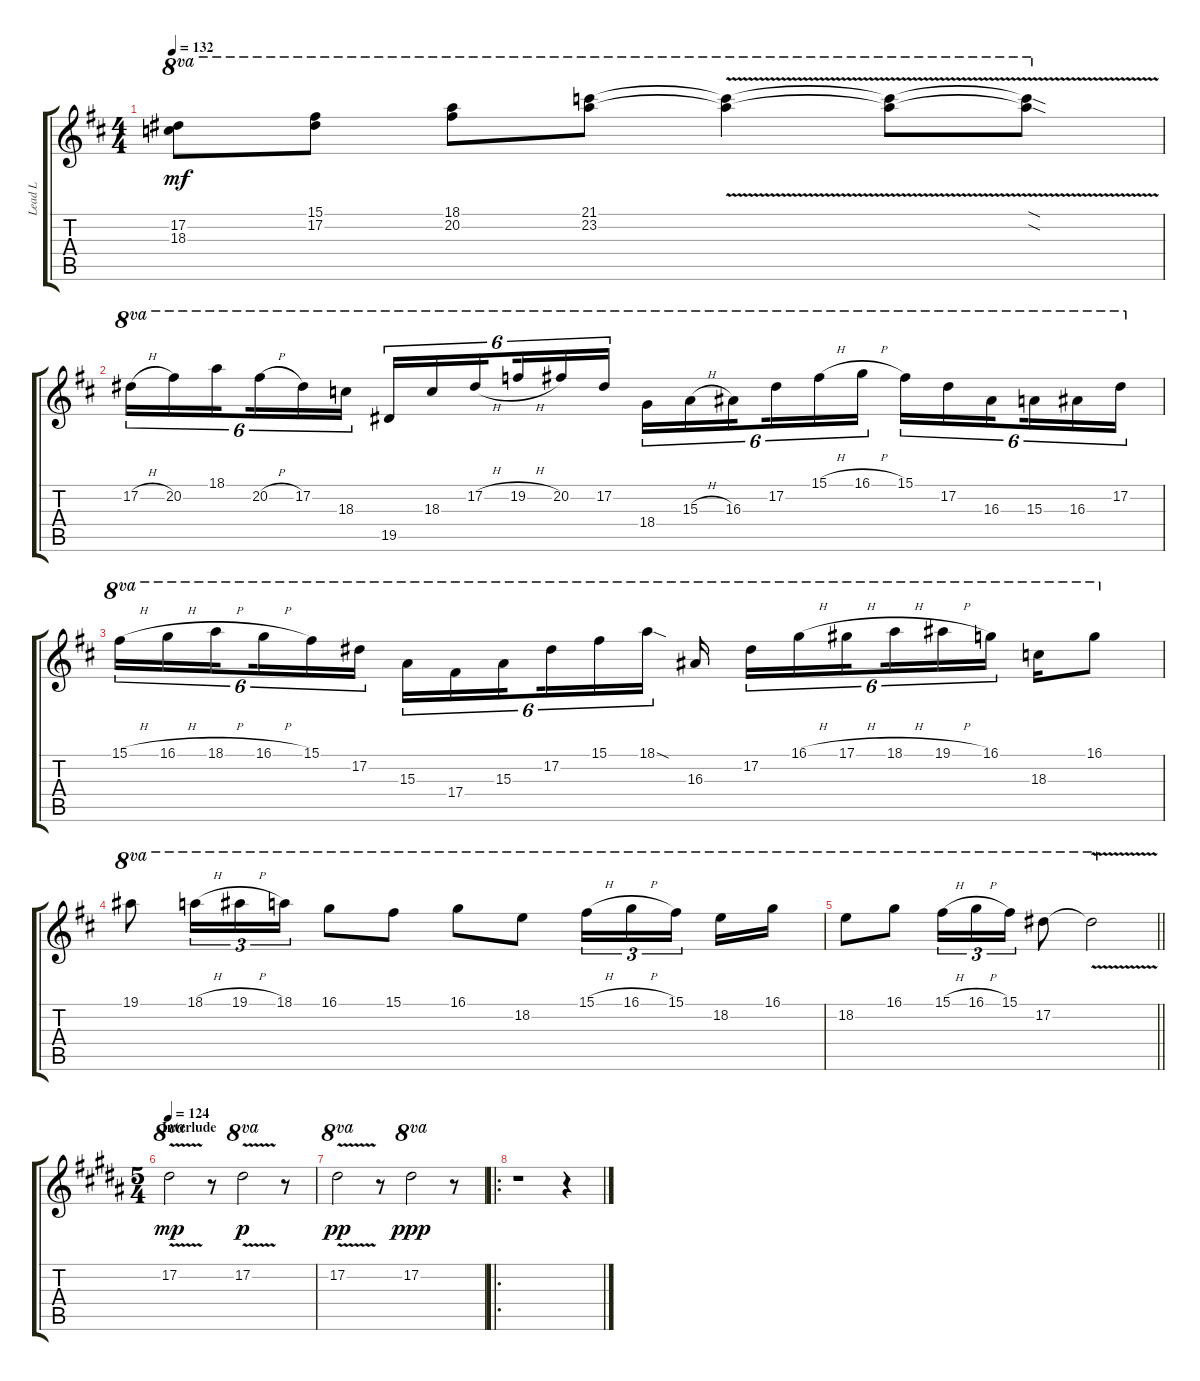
\track ("Lead L" "Lead L") {instrument distortionguitar}
\staff {score tabs}
\tuning (Eb4 Bb3 Gb3 Db3 Ab2 Eb2) {hide}
\ts (4 4)
\tempo 132
\clef g2
\ks d
(17.2 18.3).8{ot 8va dy mf} (15.1 17.2).8{ot 8va} (18.1 20.2).8{ot 8va} (21.1 23.2).8{ot 8va} (21.1{v t} 23.2{v t}).4{ot 8va} (21.1{v t} 23.2{v t}).8{ot 8va} (21.1{sod t} 23.2{sod t}).8{ot 8va} |
17.2{h}.16{tu (6 4) ot 8va} 20.2.16{tu (6 4) ot 8va} 18.1.16{tu (6 4) ot 8va beam splitsecondary} 20.2{h}.16{tu (6 4) ot 8va} 17.2.16{tu (6 4) ot 8va} 18.3.16{tu (6 4) ot 8va} 19.5.16{tu (6 4) ot 8va} 18.3.16{tu (6 4) ot 8va} 17.2{h}.16{tu (6 4) ot 8va beam splitsecondary} 19.2{h}.16{tu (6 4) ot 8va} 20.2.16{tu (6 4) ot 8va} 17.2.16{tu (6 4) ot 8va} 18.4.16{tu (6 4) ot 8va} 15.3{h}.16{tu (6 4) ot 8va} 16.3.16{tu (6 4) ot 8va beam splitsecondary} 17.2.16{tu (6 4) ot 8va} 15.1{h}.16{tu (6 4) ot 8va} 16.1{h}.16{tu (6 4) ot 8va} 15.1.16{tu (6 4) ot 8va} 17.2.16{tu (6 4) ot 8va} 16.3.16{tu (6 4) ot 8va beam splitsecondary} 15.3.16{tu (6 4) ot 8va} 16.3.16{tu (6 4) ot 8va} 17.2.16{tu (6 4) ot 8va} |
15.1{h}.16{tu (6 4) ot 8va} 16.1{h}.16{tu (6 4) ot 8va} 18.1{h}.16{tu (6 4) ot 8va beam splitsecondary} 16.1{h}.16{tu (6 4) ot 8va} 15.1.16{tu (6 4) ot 8va} 17.2.16{tu (6 4) ot 8va} 15.3.16{tu (6 4) ot 8va} 17.4.16{tu (6 4) ot 8va} 15.3.16{tu (6 4) ot 8va beam splitsecondary} 17.2.16{tu (6 4) ot 8va} 15.1.16{tu (6 4) ot 8va} 18.1{sod}.16{tu (6 4) ot 8va} 16.3.16{ot 8va beam splitsecondary} 17.2.16{tu (6 4) ot 8va} 16.1{h}.16{tu (6 4) ot 8va} 17.1{h}.16{tu (6 4) ot 8va beam splitsecondary} 18.1{h}.16{tu (6 4) ot 8va} 19.1{h}.16{tu (6 4) ot 8va} 16.1.16{tu (6 4) ot 8va beam splitsecondary} 18.3.16{ot 8va} 16.1.8{ot 8va} |
19.1.8{ot 8va} 18.1{h}.16{tu (3 2) ot 8va} 19.1{h}.16{tu (3 2) ot 8va} 18.1.16{tu (3 2) ot 8va} 16.1.8{ot 8va} 15.1.8{ot 8va} 16.1.8{ot 8va} 18.2.8{ot 8va} 15.1{h}.16{tu (3 2) ot 8va} 16.1{h}.16{tu (3 2) ot 8va} 15.1.16{tu (3 2) ot 8va beam splitsecondary} 18.2.16{ot 8va} 16.1.16{ot 8va} |
\barLineRight lightlight
18.2.8{ot 8va} 16.1.8{ot 8va} 15.1{h}.16{tu (3 2) ot 8va} 16.1{h}.16{tu (3 2) ot 8va} 15.1.16{tu (3 2) ot 8va} 17.2.8{ot 8va} 17.2{v t}.2{ot 8va} |
\ts (5 4)
\section ("" "Interlude")
\tempo 124
\ks b
17.2{v}.2{ot 8va dy mp} r.8 17.2{v}.2{ot 8va dy p} r.8 |
17.2{v}.2{ot 8va dy pp} r.8 17.2.2{ot 8va dy ppp} r.8 |
\ro
r.1 r.4
